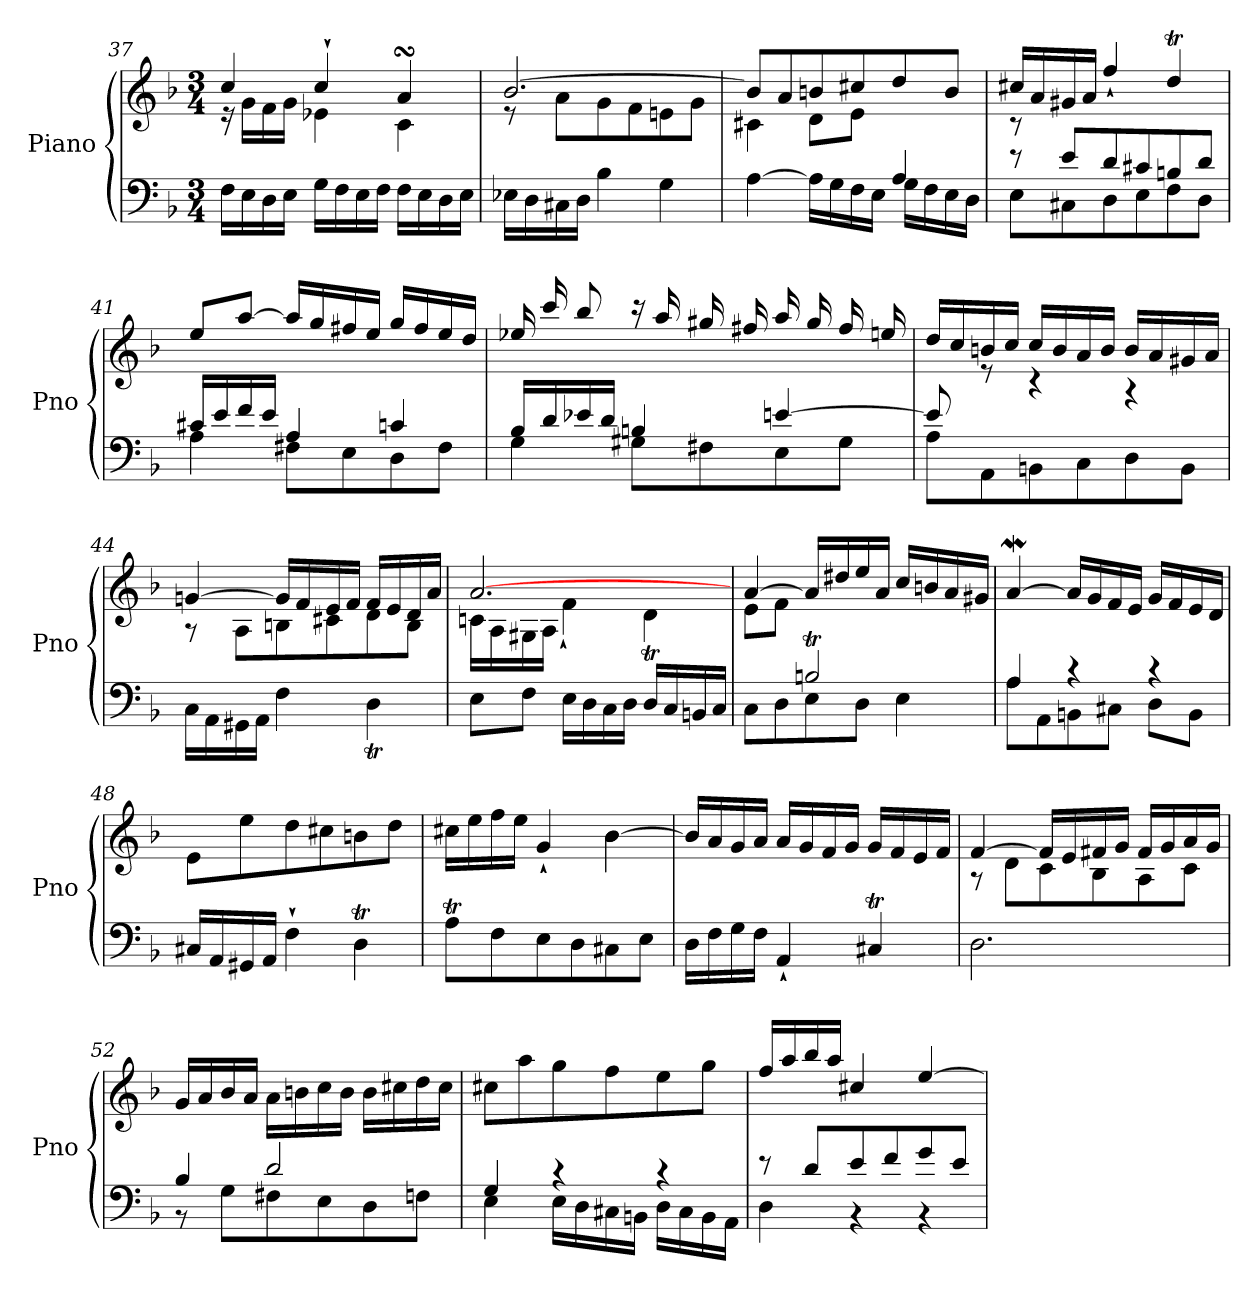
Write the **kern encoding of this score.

**kern	**kern
*part1	*part1
*staff2	*staff1
*I"Piano	*
*I'Pno	*
*clefF4	*clefG2
*k[b-]	*k[b-]
*F:	*F:
*M3/4	*M3/4
=37	=37
*	*^
16FLL	4cc/	16r
16E	.	16g\LL
16D	.	16f\
16EJJ	.	16g\JJ
16GLL	4cc`/	4e-X\
16F	.	.
16E	.	.
16FJJ	.	.
16FLL	4asSsS/	4c\
16E	.	.
16D	.	.
16EJJ	.	.
!!LO:LB:g=z	!!
=38	=38	=38
!LO:N:vis=1	!	!
*^	*	*
2.ryy	16E-X\LL	[2.b-/	8r
.	16D\	.	.
.	16C#X\	.	8a\L
.	16D\JJ	.	.
.	4B-\	.	8g\
.	.	.	8f\
.	4G\	.	8en\
.	.	.	8g\J
=39	=39	=39	=39
2ryy	[4A\	8b-L]	4c#X\
.	.	8a	.
.	16A\LL]	8bn	8dL
.	16G\	.	.
.	16F\	8cc#X	8eJ
.	16E\JJ	.	.
4A/	16GLL	8dd	4ryy
.	16F	.	.
.	16E	8bJ	.
.	16DJJ	.	.
=40	=40	=40	=40
8r	8E\L	16cc#X/LL	8r
.	.	16a/	.
8eL	8C#X\	16g#X/	8ryy
.	.	16a/JJ	.
8d	8D\	4ff`/	4ryy
8c#X	8E\	.	.
8Bn	8F\	4ddT/	4ryy
8dJ	8D\J	.	.
=41	=41	=41	=41
!	!	!	!LO:N:vis=1
16c#XLL	4A\	8ee/L	2.ryy
16e	.	.	.
16f	.	[8aa/J	.
16eJJ	.	.	.
4A/	8F#X\L	16aaLL]	.
.	.	16gg	.
.	8E\	16ff#X	.
.	.	16eeJJ	.
4cn/	8D\	16gg/LL	.
.	.	16ff#/	.
.	8F#\J	16ee/	.
.	.	16dd/JJ	.
!!LO:LB:g=z	!!
=42	=42	=42	=42
!	!	!	!LO:N:vis=1
16B-LL	4G\	16ee-X/LL	2.ryy
16d	.	16ccc/	.
16e-X	.	8bb-/J	.
16dJJ	.	.	.
4Bn/	8G#X\L	16r	.
.	.	16aaLL	.
.	8F#X\	16gg#X	.
.	.	16ff#XJJ	.
[4en/	8E\	16aaLL	.
.	.	16gg#	.
.	8G#\J	16ff#	.
.	.	16eenJJ	.
=43	=43	=43	=43
8e/]	8AL	16ddLL	8ryy
.	.	16cc	.
8ryy	8AA	16bn	8r
.	.	16ccJJ	.
4ryy	8BBn	16cc/LL	4r
.	.	16b/	.
.	8C	16a/	.
.	.	16b/JJ	.
4ryy	8D	16bLL	4r
.	.	16a	.
.	8BBJ	16g#X	.
.	.	16aJJ	.
=44	=44	=44	=44
!LO:N:vis=1	!	!	!
2.ryy	16C\LL	[4gn/	8r
.	16AA\	.	.
.	16GG#X\	.	8A\L
.	16AA\JJ	.	.
.	4F\	16gLL]	8Bn\
.	.	16f	.
.	.	16e	8c#X\
.	.	16fJJ	.
.	4DT\	16fLL	8d\
.	.	16e	.
.	.	16d	8B\J
.	.	16aJJ	.
!!LO:LB:g=z	!!
=45	=45	=45	=45
8ryy	8E\L	[2.a/	16cn\LL
.	.	.	16A\
4ryy	8F\J	.	16G#X\
.	.	.	16A\JJ
.	16E\LL	.	4f`\
.	16D\	.	.
8ryy	16C\	.	.
.	16D\JJ	.	.
4ryy	16DLL	.	4dT\
.	16C	.	.
.	16BBn	.	.
.	16CJJ	.	.
=46	=46	=46	=46
4ryy	8C\L	[4a/	8e\L
.	8D\	.	8f\J
2Bnt/	8E\	16a/LL]	2ryy
.	.	16dd#X/	.
.	8D\J	16ee/	.
.	.	16a/JJ	.
.	4E\	16ccLL	.
.	.	16bn	.
.	.	16a	.
.	.	16g#XJJ	.
=47	=47	=47	=47
!	!	!	!LO:N:vis=1
4A/	8AL	[4aW/	2.ryy
.	8AA	.	.
4r	8BBn	16a/LL]	.
.	.	16g/	.
.	8C#XJ	16f/	.
.	.	16e/JJ	.
4r	8D\L	16gLL	.
.	.	16f	.
.	8BB\J	16e	.
.	.	16dJJ	.
*v	*v	*	*
!!LO:LB:g=z	!!
=48	=48	=48
!	!LO:N:vis=1	!
16C#XLL	2.ryy	8eL
16AA	.	.
16GG#X	.	8ee
16AAJJ	.	.
4F`	.	8dd
.	.	8cc#X
4DT	.	8bn
.	.	8ddJ
=49	=49	=49
8AtL	4ryy	16cc#X\LL
.	.	16ee\
8F	.	16ff\
.	.	16ee\JJ
8E	4g`/	4ryy
8D	.	.
8C#X	[4b-\	4b-\
8EJ	.	.
=50	=50	=50
!	!	!LO:N:vis=1
16DLL	16b-LL]	2.ryy
16F	16a	.
16G	16g	.
16FJJ	16aJJ	.
4AA`	16a/LL	.
.	16g/	.
.	16f/	.
.	16g/JJ	.
4C#Xt	16gLL	.
.	16f	.
.	16e	.
.	16fJJ	.
=51	=51	=51
2.D	[4f/	8r
.	.	8d\L
.	16fLL]	8c\
.	16e	.
.	16f#X	8B-\
.	16gJJ	.
.	16f#/LL	8A\
.	16g/	.
.	16a/	8c\J
.	16g/JJ	.
!!LO:LB:g=z	!!
=52	=52	=52
*^	*	*
4B-/	8r	16gLL	4ryy
.	.	16a	.
.	8G\L	16b-	.
.	.	16aJJ	.
2d/	8F#X\	4ryy	16a\LL
.	.	.	16bn\
.	8E\	.	16cc\
.	.	.	16b\JJ
.	8D\	4ryy	16bLL
.	.	.	16cc#X
.	8Fn\J	.	16dd
.	.	.	16cc#JJ
=53	=53	=53	=53
!	!	!LO:N:vis=1	!
4G/	4E\	2.ryy	8cc#X\L
.	.	.	8aa\
4r	16E\LL	.	8gg\
.	16D\	.	.
.	16C#X\	.	8ff\
.	16BBn\JJ	.	.
4r	16DLL	.	8ee\
.	16C#	.	.
.	16BB	.	8gg\J
.	16AAJJ	.	.
=54	=54	=54	=54
!	!	!	!LO:N:vis=1
8r	4D\	16ffLL	2.ryy
.	.	16aa	.
8d/L	.	16bb-	.
.	.	16aaJJ	.
8e/	4r	4cc#X/	.
8f/	.	.	.
8g/	4r	[4ee/	.
8e/J	.	.	.
*v	*v	*	*
*	*v	*v
=	=
*-	*-
